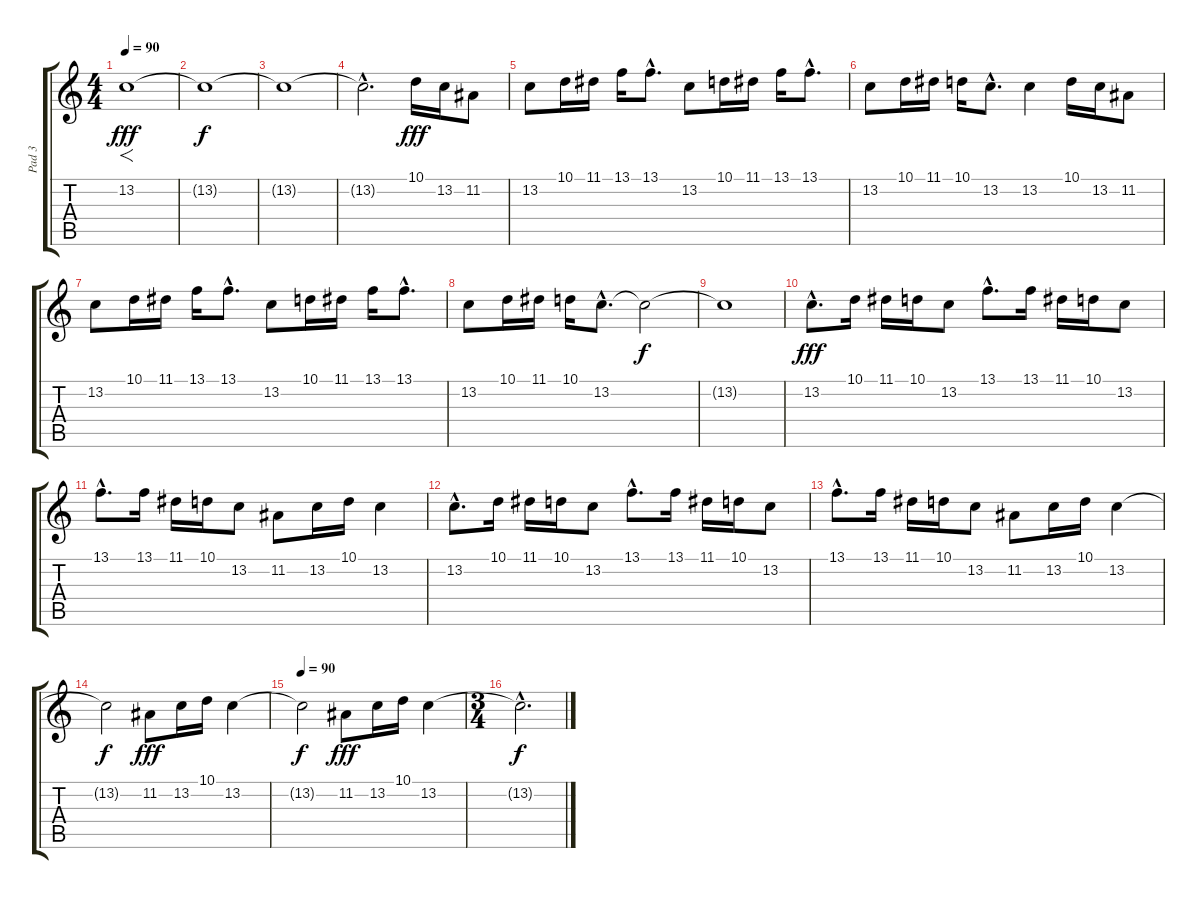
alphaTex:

\track ("Pad 3" "Pad 3") {instrument pad1newage}
\staff {score tabs}
\tuning (E4 B3 G3 D3 A2 E2) {hide}
\ts (4 4)
\tempo 90
\tempo 105
\tempo 90
\clef g2
\ks c
13.2.1{f dy fff instrument pad1newage} |
13.2{t}.1{dy f} |
13.2{t}.1 |
13.2{hac t}.2{d} 10.1.16{dy fff} 13.2.16 11.2.8 |
13.2.8 10.1.16 11.1.16 13.1.16 13.1{hac}.8{d} 13.2.8 10.1.16 11.1.16 13.1.16 13.1{hac}.8{d} |
13.2.8 10.1.16 11.1.16 10.1.16 13.2{hac}.8{d} 13.2.4 10.1.16 13.2.16 11.2.8 |
13.2.8 10.1.16 11.1.16 13.1.16 13.1{hac}.8{d} 13.2.8 10.1.16 11.1.16 13.1.16 13.1{hac}.8{d} |
13.2.8 10.1.16 11.1.16 10.1.16 13.2{hac}.8{d} 13.2{t}.2{dy f} |
13.2{t}.1 |
13.2{hac}.8{d dy fff} 10.1.16 11.1.16 10.1.16 13.2.8 13.1{hac}.8{d} 13.1.16 11.1.16 10.1.16 13.2.8 |
13.1{hac}.8{d} 13.1.16 11.1.16 10.1.16 13.2.8 11.2.8 13.2.16 10.1.16 13.2.4 |
13.2{hac}.8{d} 10.1.16 11.1.16 10.1.16 13.2.8 13.1{hac}.8{d} 13.1.16 11.1.16 10.1.16 13.2.8 |
13.1{hac}.8{d} 13.1.16 11.1.16 10.1.16 13.2.8 11.2.8 13.2.16 10.1.16 13.2.4 |
13.2{t}.2{dy f} 11.2.8{dy fff} 13.2.16 10.1.16 13.2.4 |
\tempo 90
13.2{t}.2{dy f} 11.2.8{dy fff} 13.2.16 10.1.16 13.2.4 |
\ts (3 4)
13.2{hac t}.2{d dy f}
